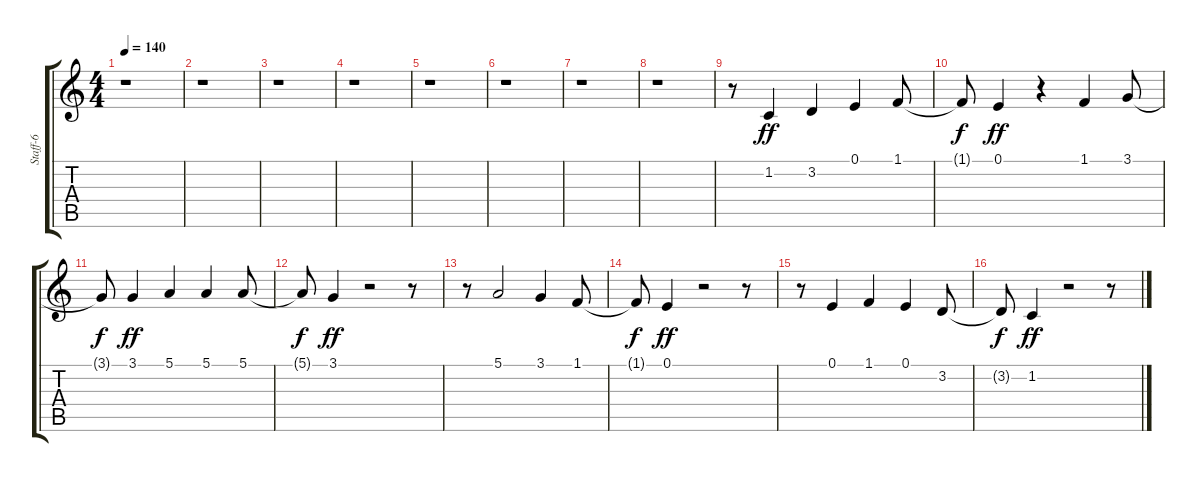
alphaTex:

\track ("Staff-6" "Staff-6") {instrument flute}
\staff {score tabs}
\tuning (E4 B3 G3 D3 A2 E2) {hide}
\ts (4 4)
\tempo 140
\clef g2
\ks c
r.1{dy ff} |
r.1 |
r.1 |
r.1 |
r.1 |
r.1 |
r.1 |
r.1 |
r.8 1.2.4 3.2.4 0.1.4 1.1.8 |
1.1{t}.8{dy f} 0.1.4{dy ff} r.4 1.1.4 3.1.8 |
3.1{t}.8{dy f} 3.1.4{dy ff} 5.1.4 5.1.4 5.1.8 |
5.1{t}.8{dy f} 3.1.4{dy ff} r.2 r.8 |
r.8 5.1.2 3.1.4 1.1.8 |
1.1{t}.8{dy f} 0.1.4{dy ff} r.2 r.8 |
r.8 0.1.4 1.1.4 0.1.4 3.2.8 |
3.2{t}.8{dy f} 1.2.4{dy ff} r.2 r.8
